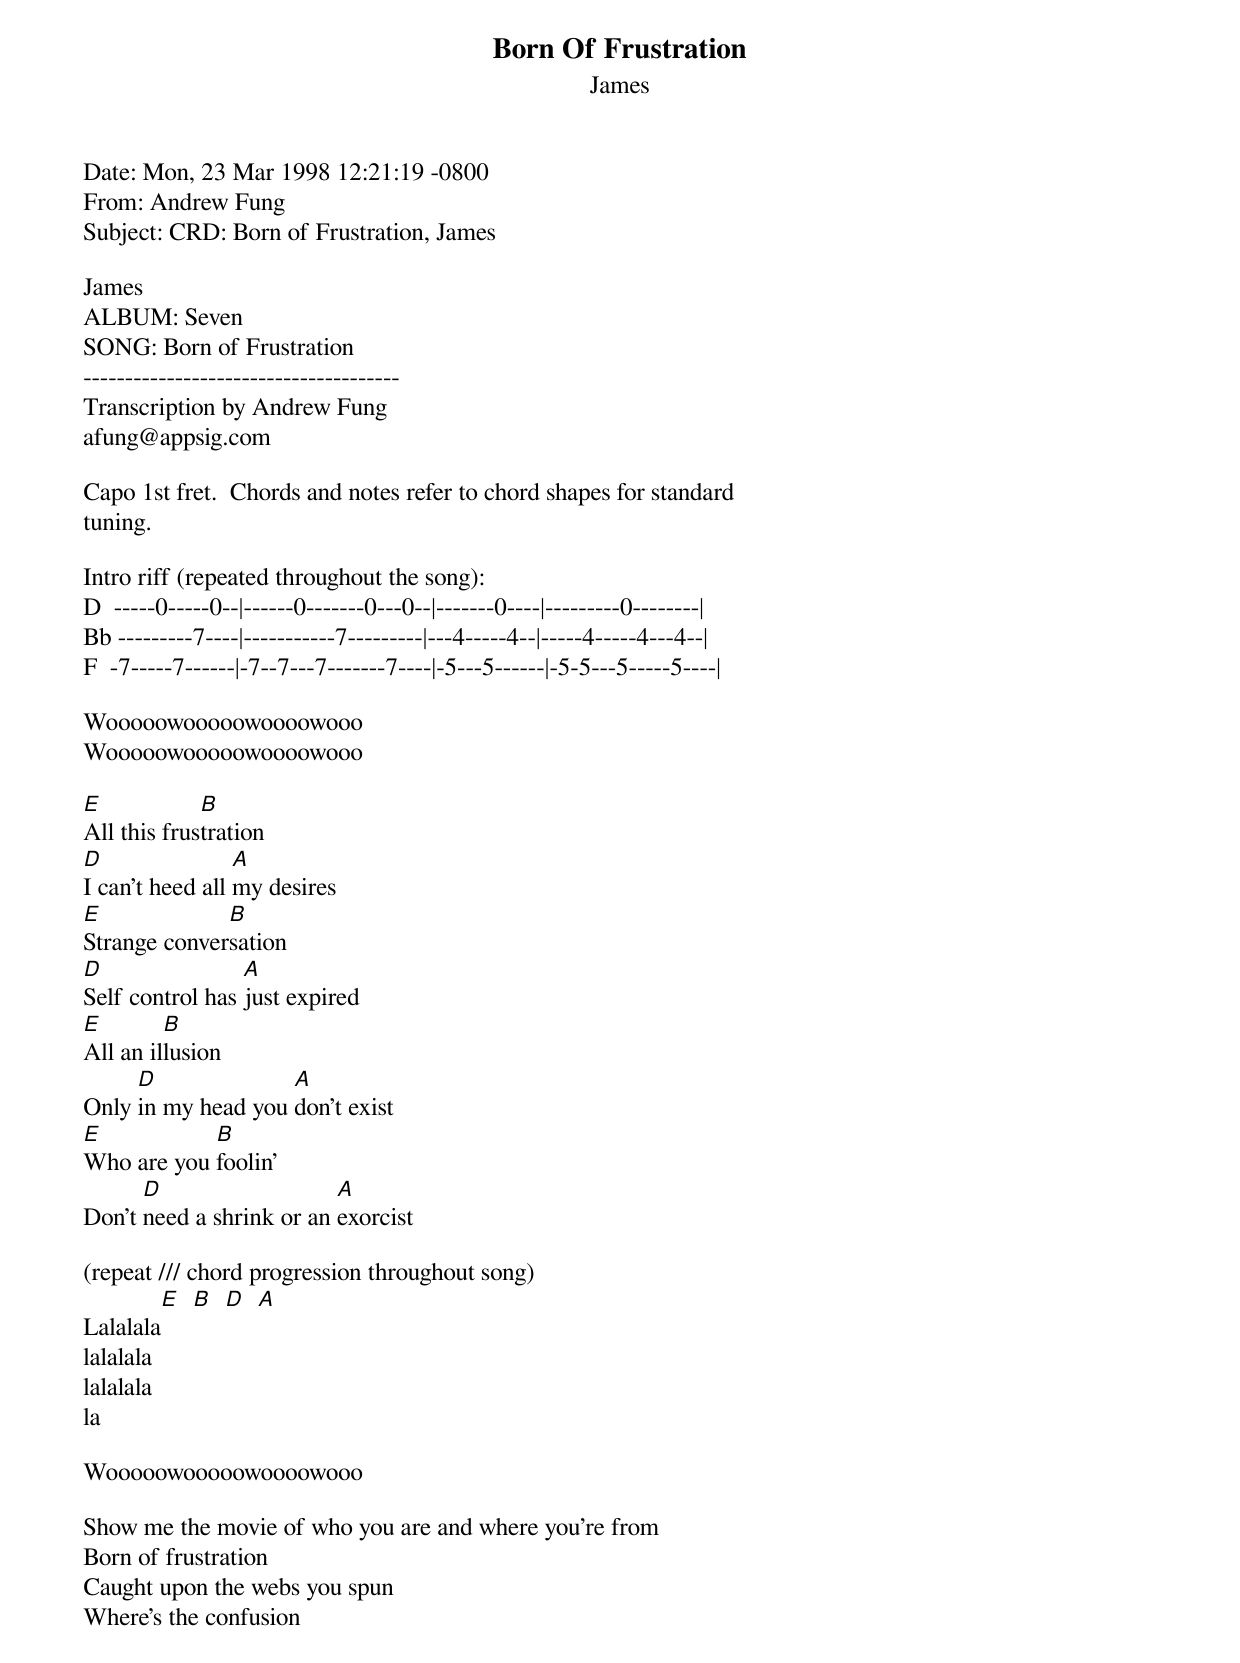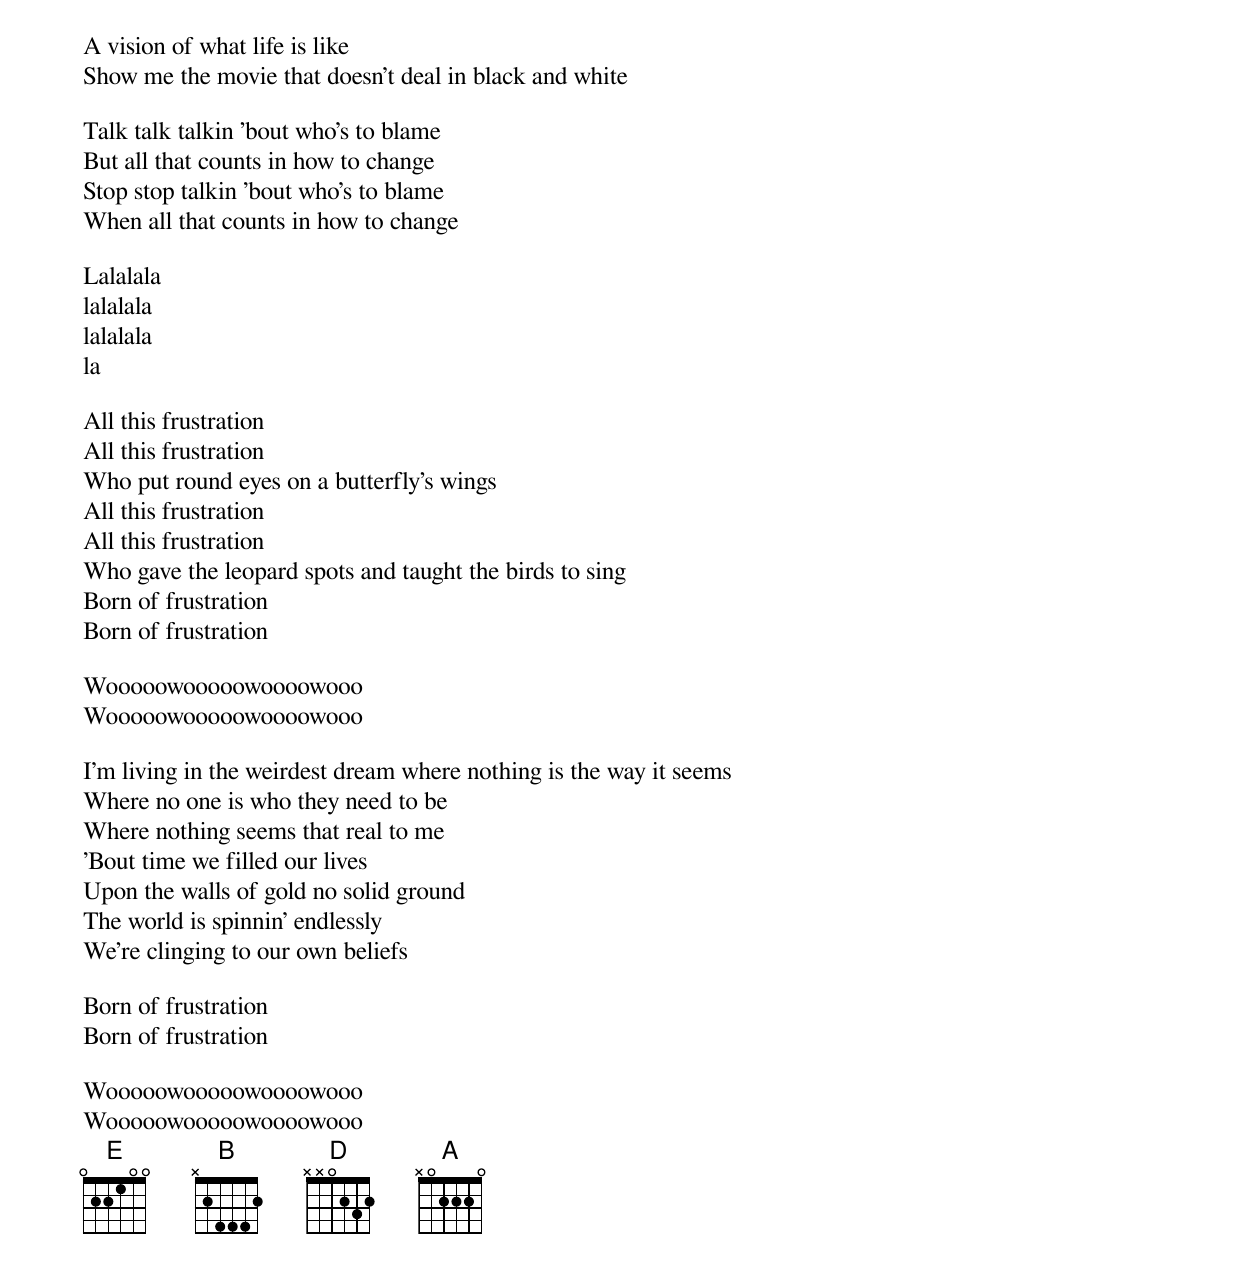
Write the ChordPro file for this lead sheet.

{t: Born Of Frustration}
{st: James}

Date: Mon, 23 Mar 1998 12:21:19 -0800
From: Andrew Fung <afung@appsig.com>
Subject: CRD: Born of Frustration, James

James
ALBUM: Seven
SONG: Born of Frustration
--------------------------------------
Transcription by Andrew Fung
afung@appsig.com

Capo 1st fret.  Chords and notes refer to chord shapes for standard
tuning.

Intro riff (repeated throughout the song):
D  -----0-----0--|------0-------0---0--|-------0----|---------0--------|
Bb ---------7----|-----------7---------|---4-----4--|-----4-----4---4--|
F  -7-----7------|-7--7---7-------7----|-5---5------|-5-5---5-----5----|

Wooooowooooowoooowooo
Wooooowooooowoooowooo

[E]All this frus[B]tration
[D]I can't heed all [A]my desires
[E]Strange conver[B]sation
[D]Self control has [A]just expired
[E]All an il[B]lusion
Only [D]in my head you [A]don't exist
[E]Who are you [B]foolin'
Don't [D]need a shrink or an [A]exorcist

(repeat /// chord progression throughout song)
Lalalala[E]  [B]  [D]  [A]
lalalala
lalalala
la

Wooooowooooowoooowooo

Show me the movie of who you are and where you're from
Born of frustration
Caught upon the webs you spun
Where's the confusion
A vision of what life is like
Show me the movie that doesn't deal in black and white

Talk talk talkin 'bout who's to blame
But all that counts in how to change
Stop stop talkin 'bout who's to blame
When all that counts in how to change

Lalalala
lalalala
lalalala
la

All this frustration
All this frustration
Who put round eyes on a butterfly's wings
All this frustration
All this frustration
Who gave the leopard spots and taught the birds to sing
Born of frustration
Born of frustration

Wooooowooooowoooowooo
Wooooowooooowoooowooo

I'm living in the weirdest dream where nothing is the way it seems
Where no one is who they need to be
Where nothing seems that real to me
'Bout time we filled our lives
Upon the walls of gold no solid ground
The world is spinnin' endlessly
We're clinging to our own beliefs

Born of frustration
Born of frustration

Wooooowooooowoooowooo
Wooooowooooowoooowooo
